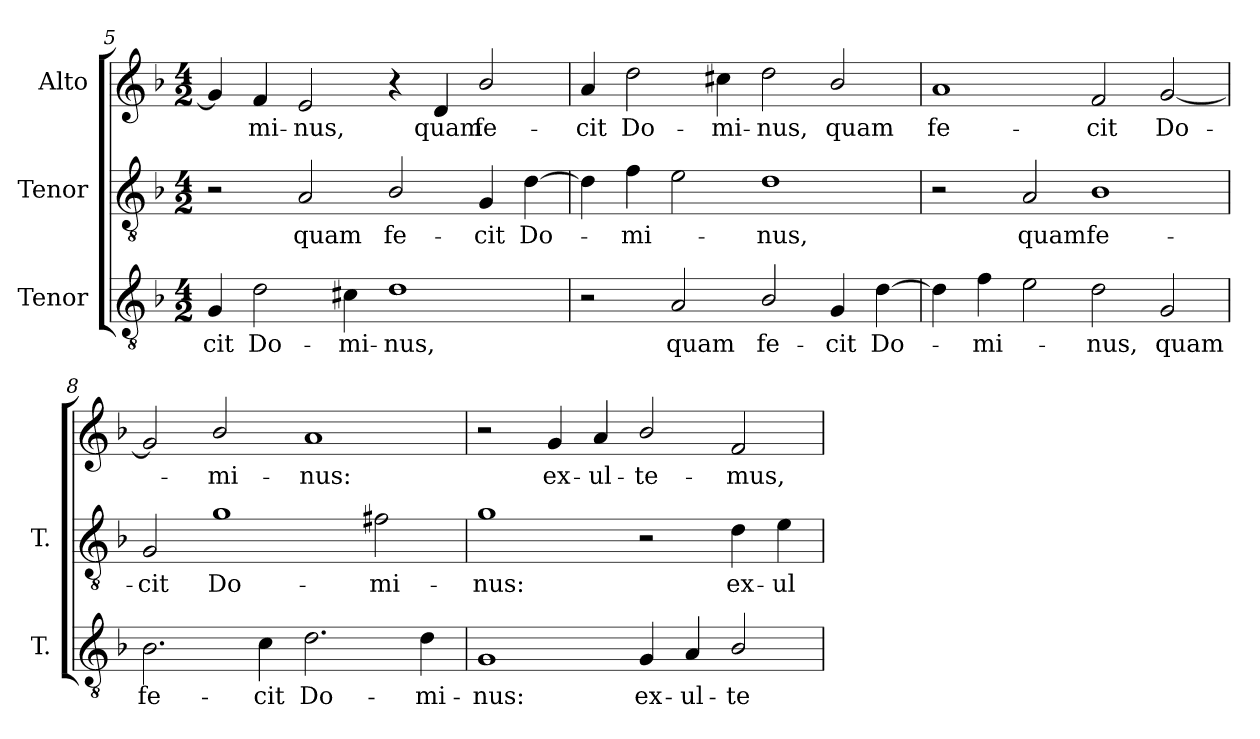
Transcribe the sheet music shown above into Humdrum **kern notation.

**kern	**text	**kern	**text	**kern	**text
*part3	*part3	*part2	*part2	*part1	*part1
*staff3	*staff3	*staff2	*staff2	*staff1	*staff1
*I"Tenor	*	*I"Tenor	*	*I"Alto	*
*I'T.	*	*I'T.	*	*	*
*clefGv2	*	*clefGv2	*	*clefG2	*
*ITrd7c12	*	*ITrd7c12	*	*	*
*k[b-]	*	*k[b-]	*	*k[b-]	*
*F:	*	*F:	*	*F:	*
*M4/2	*	*M4/2	*	*M4/2	*
=5	=5	=5	=5	=5	=5
!	!LO:LY:b:color=#000000	!	!	!	!
4GGi/	-cit	2r	.	4gi/]	.
!	!LO:LY:b:color=#000000	!	!	!	!
!	!	!	!	!	!LO:LY:b:color=#000000
2Di\	Do-	.	.	4fi/	-mi-
!	!	!	!LO:LY:b:color=#000000	!	!
!	!	!	!	!	!LO:LY:b:color=#000000
.	.	2AAi/	quam	2ei/	-nus,
!	!LO:LY:b:color=#000000	!	!	!	!
4C#Xi\	-mi-	.	.	.	.
!	!LO:LY:b:color=#000000	!	!	!	!
!	!	!	!LO:LY:b:color=#000000	!	!
1Di	-nus,	2BB-i/	fe-	4r	.
!	!	!	!	!	!LO:LY:b:color=#000000
.	.	.	.	4di/	quam
!	!	!	!LO:LY:b:color=#000000	!	!
!	!	!	!	!	!LO:LY:b:color=#000000
.	.	4GGi/	-cit	2b-i/	fe-
!	!	!	!LO:LY:b:color=#000000	!	!
.	.	[4Di\	Do-	.	.
=6	=6	=6	=6	=6	=6
!	!	!	!	!	!LO:LY:b:color=#000000
2r	.	4Di\]	.	4ai/	-cit
!	!	!	!LO:LY:b:color=#000000	!	!
!	!	!	!	!	!LO:LY:b:color=#000000
.	.	4Fi\	-mi-	2ddi\	Do-
!	!LO:LY:b:color=#000000	!	!	!	!
2AAi/	quam	2Ei\	.	.	.
!	!	!	!	!	!LO:LY:b:color=#000000
.	.	.	.	4cc#Xi\	-mi-
!	!LO:LY:b:color=#000000	!	!	!	!
!	!	!	!LO:LY:b:color=#000000	!	!
!	!	!	!	!	!LO:LY:b:color=#000000
2BB-i/	fe-	1Di	-nus,	2ddi\	-nus,
!	!LO:LY:b:color=#000000	!	!	!	!
!	!	!	!	!	!LO:LY:b:color=#000000
4GGi/	-cit	.	.	2b-i/	quam
!	!LO:LY:b:color=#000000	!	!	!	!
[4Di\	Do-	.	.	.	.
=7	=7	=7	=7	=7	=7
!	!	!	!	!	!LO:LY:b:color=#000000
4Di\]	.	2r	.	1ai	fe-
!	!LO:LY:b:color=#000000	!	!	!	!
4Fi\	-mi-	.	.	.	.
!	!	!	!LO:LY:b:color=#000000	!	!
2Ei\	.	2AAi/	quam	.	.
!	!LO:LY:b:color=#000000	!	!	!	!
!	!	!	!LO:LY:b:color=#000000	!	!
!	!	!	!	!	!LO:LY:b:color=#000000
2Di\	-nus,	1BB-i	fe-	2fi/	-cit
!	!LO:LY:b:color=#000000	!	!	!	!
!	!	!	!	!	!LO:LY:b:color=#000000
2GGi/	quam	.	.	[2gi/	Do-
!!LO:LB:g=z
=8	=8	=8	=8	=8	=8
!	!LO:LY:b:color=#000000	!	!	!	!
!	!	!	!LO:LY:b:color=#000000	!	!
2.BB-i\	fe-	2GGi/	-cit	2gi/]	.
!	!	!	!LO:LY:b:color=#000000	!	!
!	!	!	!	!	!LO:LY:b:color=#000000
.	.	1Gi	Do-	2b-i/	-mi-
!	!LO:LY:b:color=#000000	!	!	!	!
4Ci\	-cit	.	.	.	.
!	!LO:LY:b:color=#000000	!	!	!	!
!	!	!	!	!	!LO:LY:b:color=#000000
2.Di\	Do-	.	.	1ai	-nus:
!	!	!	!LO:LY:b:color=#000000	!	!
.	.	2F#Xi\	-mi-	.	.
!	!LO:LY:b:color=#000000	!	!	!	!
4Di\	-mi-	.	.	.	.
=9	=9	=9	=9	=9	=9
!	!LO:LY:b:color=#000000	!	!	!	!
!	!	!	!LO:LY:b:color=#000000	!	!
1GGi	-nus:	1Gi	-nus:	2r	.
!	!	!	!	!	!LO:LY:b:color=#000000
.	.	.	.	4gi/	ex-
!	!	!	!	!	!LO:LY:b:color=#000000
.	.	.	.	4ai/	-ul-
!	!LO:LY:b:color=#000000	!	!	!	!
!	!	!	!	!	!LO:LY:b:color=#000000
4GGi/	ex-	2r	.	2b-i/	-te-
!	!LO:LY:b:color=#000000	!	!	!	!
4AAi/	-ul-	.	.	.	.
!	!LO:LY:b:color=#000000	!	!	!	!
!	!	!	!LO:LY:b:color=#000000	!	!
!	!	!	!	!	!LO:LY:b:color=#000000
2BB-i/	-te-	4Di\	ex-	2fi/	-mus,
!	!	!	!LO:LY:b:color=#000000	!	!
.	.	4Ei\	-ul-	.	.
=	=	=	=	=	=
*-	*-	*-	*-	*-	*-
